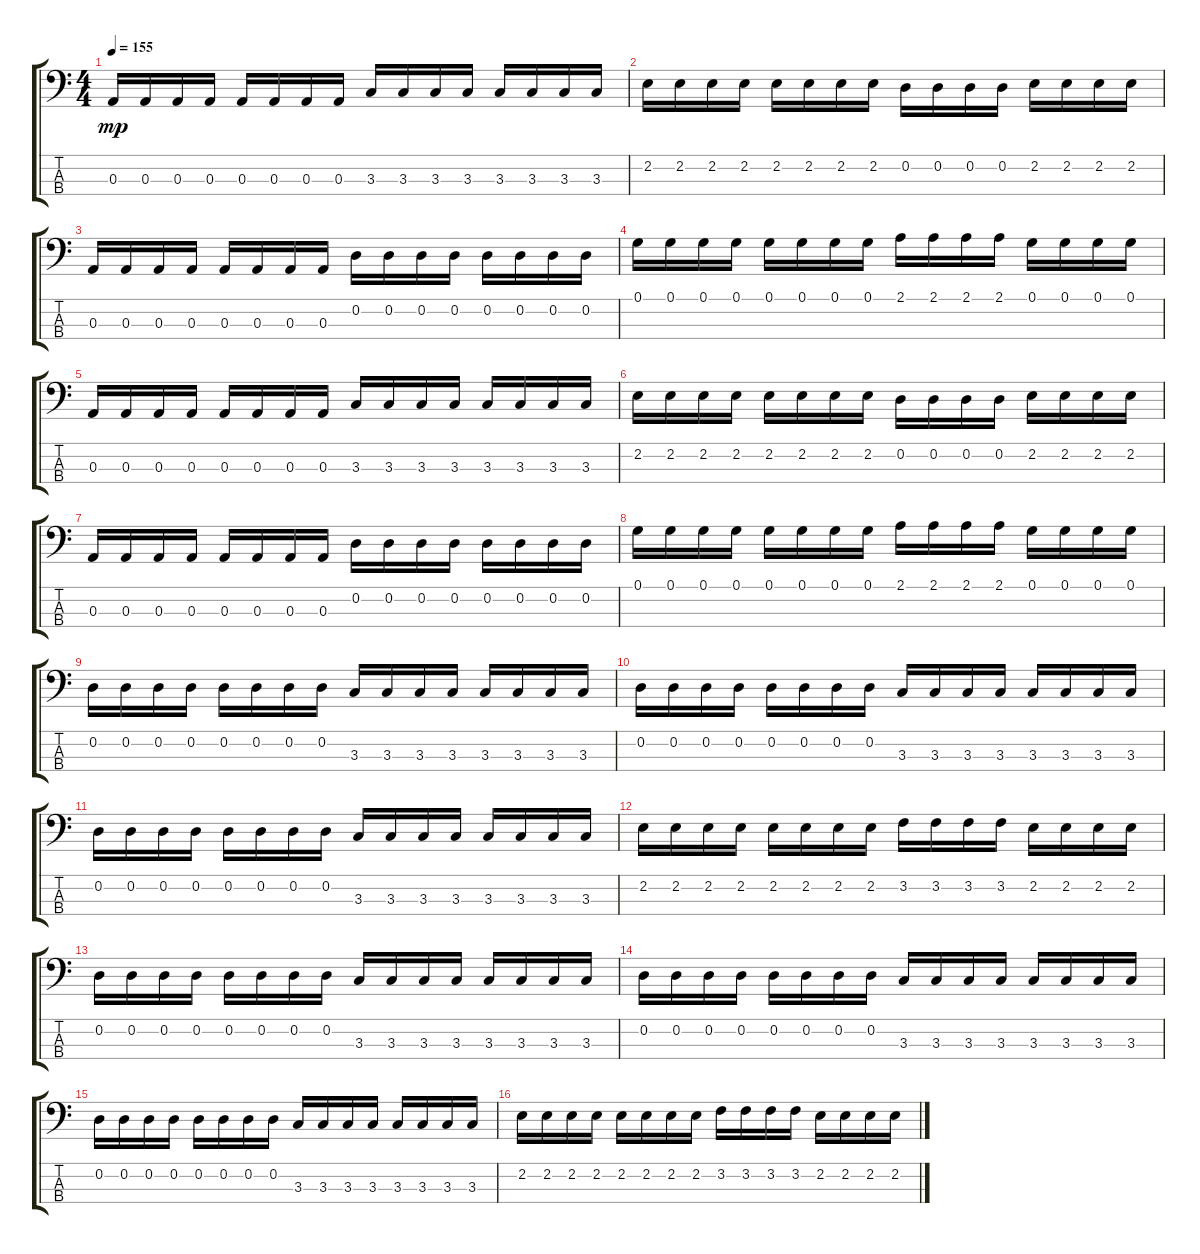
\track "" {instrument electricbasspick}
\staff {score tabs}
\tuning (G2 D2 A1 E1) {hide}
\ts (4 4)
\tempo 155
\clef f4
\ks c
0.3.16{dy mp} 0.3.16 0.3.16 0.3.16 0.3.16 0.3.16 0.3.16 0.3.16 3.3.16 3.3.16 3.3.16 3.3.16 3.3.16 3.3.16 3.3.16 3.3.16 |
2.2.16 2.2.16 2.2.16 2.2.16 2.2.16 2.2.16 2.2.16 2.2.16 0.2.16 0.2.16 0.2.16 0.2.16 2.2.16 2.2.16 2.2.16 2.2.16 |
0.3.16 0.3.16 0.3.16 0.3.16 0.3.16 0.3.16 0.3.16 0.3.16 0.2.16 0.2.16 0.2.16 0.2.16 0.2.16 0.2.16 0.2.16 0.2.16 |
0.1.16 0.1.16 0.1.16 0.1.16 0.1.16 0.1.16 0.1.16 0.1.16 2.1.16 2.1.16 2.1.16 2.1.16 0.1.16 0.1.16 0.1.16 0.1.16 |
0.3.16 0.3.16 0.3.16 0.3.16 0.3.16 0.3.16 0.3.16 0.3.16 3.3.16 3.3.16 3.3.16 3.3.16 3.3.16 3.3.16 3.3.16 3.3.16 |
2.2.16 2.2.16 2.2.16 2.2.16 2.2.16 2.2.16 2.2.16 2.2.16 0.2.16 0.2.16 0.2.16 0.2.16 2.2.16 2.2.16 2.2.16 2.2.16 |
0.3.16 0.3.16 0.3.16 0.3.16 0.3.16 0.3.16 0.3.16 0.3.16 0.2.16 0.2.16 0.2.16 0.2.16 0.2.16 0.2.16 0.2.16 0.2.16 |
0.1.16 0.1.16 0.1.16 0.1.16 0.1.16 0.1.16 0.1.16 0.1.16 2.1.16 2.1.16 2.1.16 2.1.16 0.1.16 0.1.16 0.1.16 0.1.16 |
0.2.16 0.2.16 0.2.16 0.2.16 0.2.16 0.2.16 0.2.16 0.2.16 3.3.16 3.3.16 3.3.16 3.3.16 3.3.16 3.3.16 3.3.16 3.3.16 |
0.2.16 0.2.16 0.2.16 0.2.16 0.2.16 0.2.16 0.2.16 0.2.16 3.3.16 3.3.16 3.3.16 3.3.16 3.3.16 3.3.16 3.3.16 3.3.16 |
0.2.16 0.2.16 0.2.16 0.2.16 0.2.16 0.2.16 0.2.16 0.2.16 3.3.16 3.3.16 3.3.16 3.3.16 3.3.16 3.3.16 3.3.16 3.3.16 |
2.2.16 2.2.16 2.2.16 2.2.16 2.2.16 2.2.16 2.2.16 2.2.16 3.2.16 3.2.16 3.2.16 3.2.16 2.2.16 2.2.16 2.2.16 2.2.16 |
0.2.16 0.2.16 0.2.16 0.2.16 0.2.16 0.2.16 0.2.16 0.2.16 3.3.16 3.3.16 3.3.16 3.3.16 3.3.16 3.3.16 3.3.16 3.3.16 |
0.2.16 0.2.16 0.2.16 0.2.16 0.2.16 0.2.16 0.2.16 0.2.16 3.3.16 3.3.16 3.3.16 3.3.16 3.3.16 3.3.16 3.3.16 3.3.16 |
0.2.16 0.2.16 0.2.16 0.2.16 0.2.16 0.2.16 0.2.16 0.2.16 3.3.16 3.3.16 3.3.16 3.3.16 3.3.16 3.3.16 3.3.16 3.3.16 |
2.2.16 2.2.16 2.2.16 2.2.16 2.2.16 2.2.16 2.2.16 2.2.16 3.2.16 3.2.16 3.2.16 3.2.16 2.2.16 2.2.16 2.2.16 2.2.16
